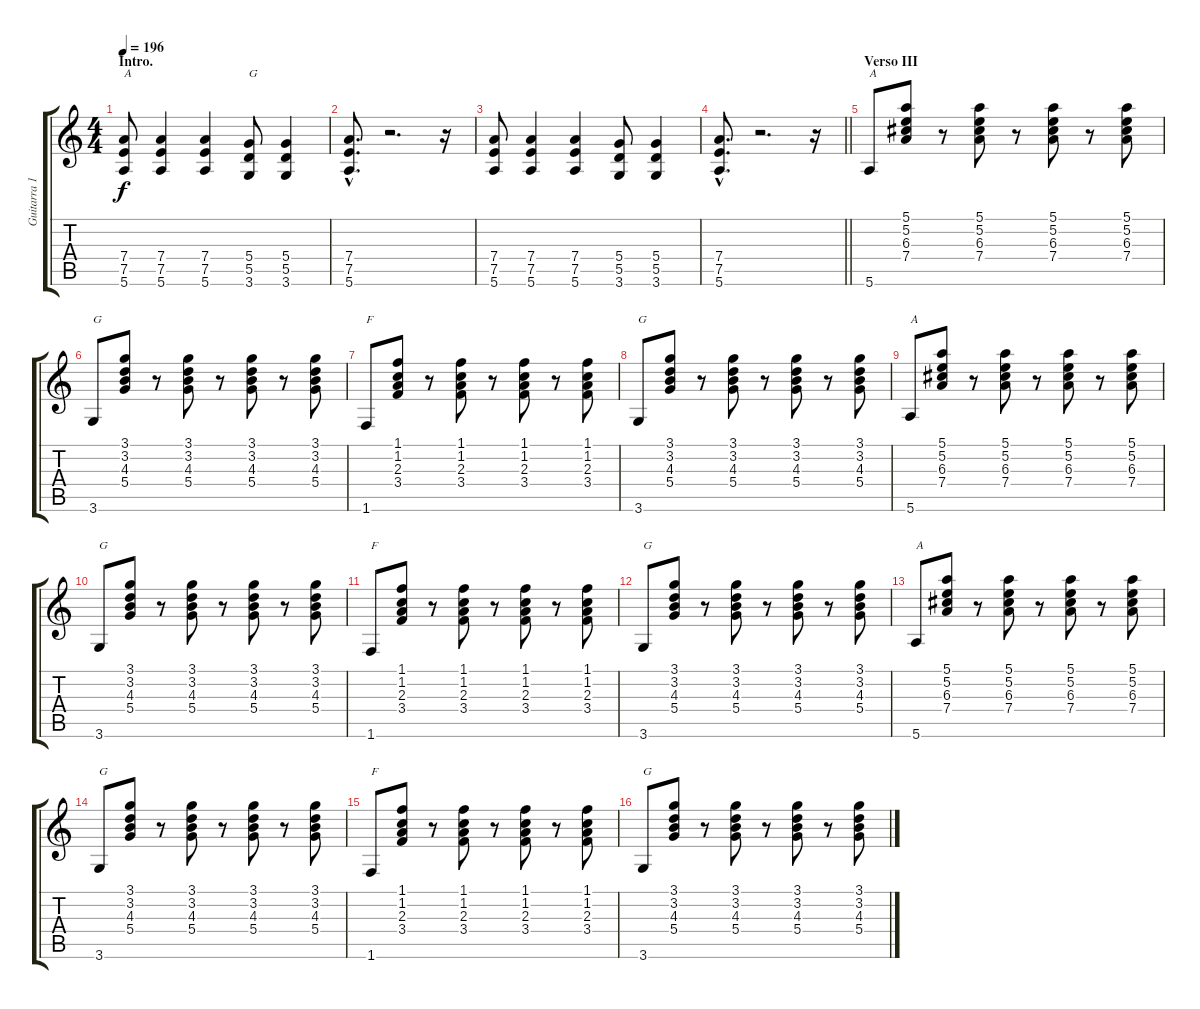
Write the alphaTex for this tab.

\track ("Guitarra 1 - Mathias" "Guitarra 1") {instrument distortionguitar}
\staff {score tabs}
\tuning (E4 B3 G3 D3 A2 E2) {hide}
\ts (4 4)
\section ("" "Intro.")
\tempo 196
\clef g2
\ks c
(7.4 7.5 5.6).8{txt "A" dy f volume 16} (7.4 7.5 5.6).4 (7.4 7.5 5.6).4 (5.4 5.5 3.6).8{txt "G"} (5.4 5.5 3.6).4 |
(7.4{hac} 7.5{hac} 5.6{hac}).8{d} r.2{d} r.16 |
(7.4 7.5 5.6).8 (7.4 7.5 5.6).4 (7.4 7.5 5.6).4 (5.4 5.5 3.6).8 (5.4 5.5 3.6).4 |
\barLineRight lightlight
(7.4{hac} 7.5{hac} 5.6{hac}).8{d} r.2{d} r.16 |
\section ("" "Verso III")
5.6.8{txt "A" volume 15} (5.1 5.2 6.3 7.4).8 r.8 (5.1 5.2 6.3 7.4).8 r.8 (5.1 5.2 6.3 7.4).8 r.8 (5.1 5.2 6.3 7.4).8 |
3.6.8{txt "G"} (3.1 3.2 4.3 5.4).8 r.8 (3.1 3.2 4.3 5.4).8 r.8 (3.1 3.2 4.3 5.4).8 r.8 (3.1 3.2 4.3 5.4).8 |
1.6.8{txt "F"} (1.1 1.2 2.3 3.4).8 r.8 (1.1 1.2 2.3 3.4).8 r.8 (1.1 1.2 2.3 3.4).8 r.8 (1.1 1.2 2.3 3.4).8 |
3.6.8{txt "G"} (3.1 3.2 4.3 5.4).8 r.8 (3.1 3.2 4.3 5.4).8 r.8 (3.1 3.2 4.3 5.4).8 r.8 (3.1 3.2 4.3 5.4).8 |
5.6.8{txt "A"} (5.1 5.2 6.3 7.4).8 r.8 (5.1 5.2 6.3 7.4).8 r.8 (5.1 5.2 6.3 7.4).8 r.8 (5.1 5.2 6.3 7.4).8 |
3.6.8{txt "G"} (3.1 3.2 4.3 5.4).8 r.8 (3.1 3.2 4.3 5.4).8 r.8 (3.1 3.2 4.3 5.4).8 r.8 (3.1 3.2 4.3 5.4).8 |
1.6.8{txt "F"} (1.1 1.2 2.3 3.4).8 r.8 (1.1 1.2 2.3 3.4).8 r.8 (1.1 1.2 2.3 3.4).8 r.8 (1.1 1.2 2.3 3.4).8 |
3.6.8{txt "G"} (3.1 3.2 4.3 5.4).8 r.8 (3.1 3.2 4.3 5.4).8 r.8 (3.1 3.2 4.3 5.4).8 r.8 (3.1 3.2 4.3 5.4).8 |
5.6.8{txt "A"} (5.1 5.2 6.3 7.4).8 r.8 (5.1 5.2 6.3 7.4).8 r.8 (5.1 5.2 6.3 7.4).8 r.8 (5.1 5.2 6.3 7.4).8 |
3.6.8{txt "G"} (3.1 3.2 4.3 5.4).8 r.8 (3.1 3.2 4.3 5.4).8 r.8 (3.1 3.2 4.3 5.4).8 r.8 (3.1 3.2 4.3 5.4).8 |
1.6.8{txt "F"} (1.1 1.2 2.3 3.4).8 r.8 (1.1 1.2 2.3 3.4).8 r.8 (1.1 1.2 2.3 3.4).8 r.8 (1.1 1.2 2.3 3.4).8 |
3.6.8{txt "G"} (3.1 3.2 4.3 5.4).8 r.8 (3.1 3.2 4.3 5.4).8 r.8 (3.1 3.2 4.3 5.4).8 r.8 (3.1 3.2 4.3 5.4).8
